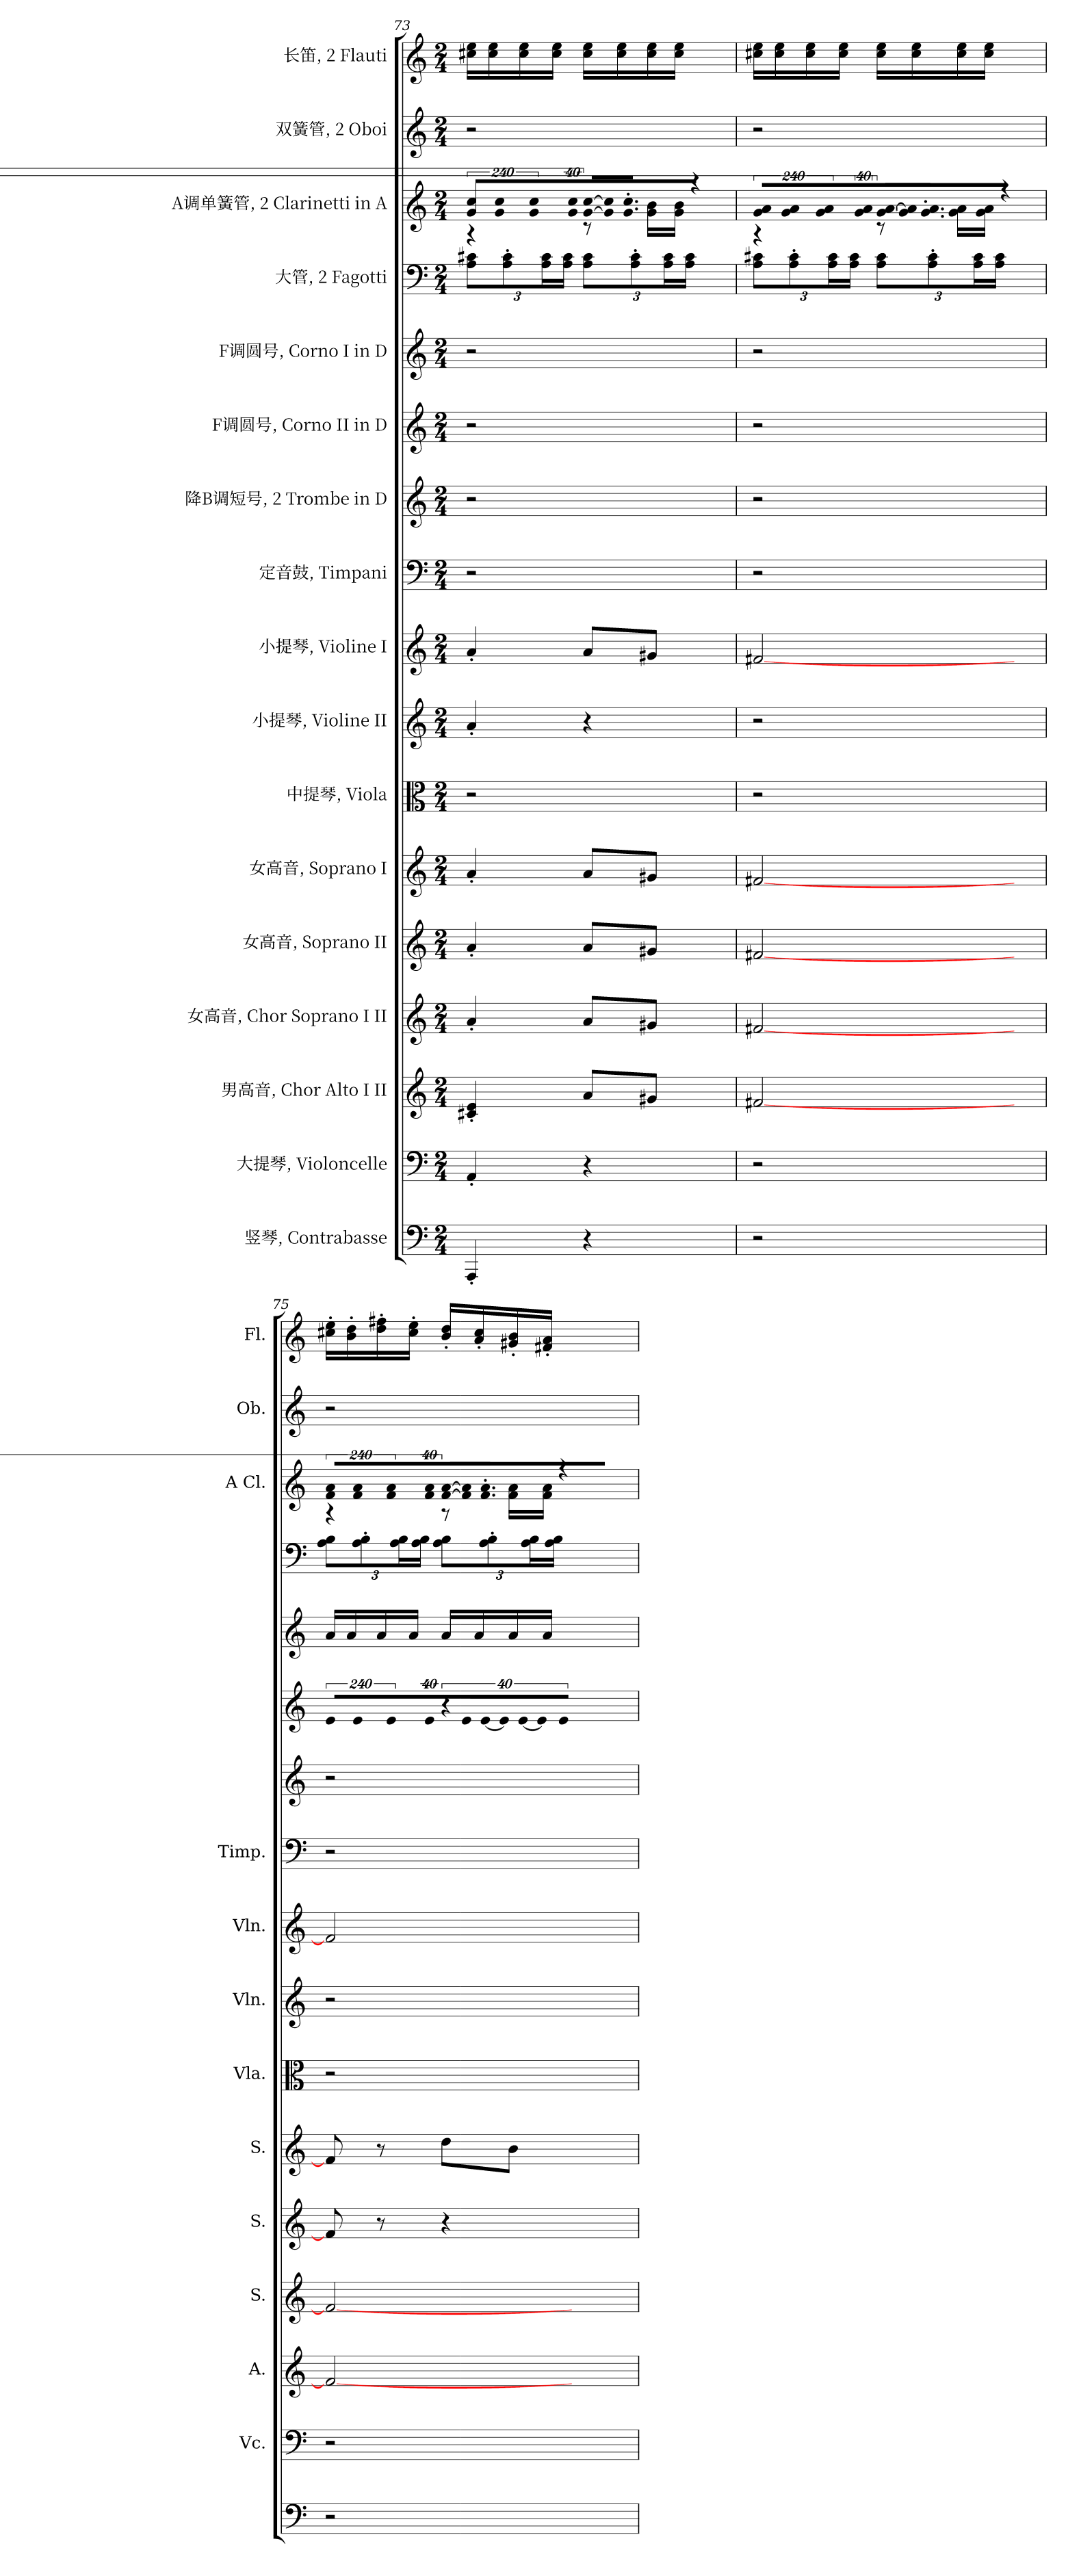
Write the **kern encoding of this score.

**kern	**kern	**kern	**kern	**kern	**kern	**kern	**kern	**kern	**kern	**kern	**kern	**kern	**kern	**kern	**kern	**kern
*part17	*part16	*part15	*part14	*part13	*part12	*part11	*part10	*part9	*part8	*part7	*part6	*part5	*part4	*part3	*part2	*part1
*staff17	*staff16	*staff15	*staff14	*staff13	*staff12	*staff11	*staff10	*staff9	*staff8	*staff7	*staff6	*staff5	*staff4	*staff3	*staff2	*staff1
*I"竖琴, Contrabasse	*I"大提琴, Violoncelle	*I"男高音, Chor Alto I II	*I"女高音, Chor Soprano I II	*I"女高音, Soprano II	*I"女高音, Soprano I	*I"中提琴, Viola	*I"小提琴, Violine II	*I"小提琴, Violine I	*I"定音鼓, Timpani	*I"降B调短号, 2 Trombe in D	*I"F调圆号, Corno II in D	*I"F调圆号, Corno I in D	*I"大管, 2 Fagotti	*I"A调单簧管, 2 Clarinetti in A	*I"双簧管, 2 Oboi	*I"长笛, 2 Flauti
*	*I'Vc.	*I'A.	*I'S.	*I'S.	*I'S.	*I'Vla.	*I'Vln.	*I'Vln.	*I'Timp.	*	*	*	*	*I'A Cl.	*I'Ob.	*I'Fl.
*clefF4	*clefF4	*clefG2	*clefG2	*clefG2	*clefG2	*clefC3	*clefG2	*clefG2	*clefF4	*clefG2	*clefG2	*clefG2	*clefF4	*clefG2	*clefG2	*clefG2
*	*	*	*	*	*	*	*	*	*	*ITrd1c2	*ITrd4c7	*ITrd4c7	*	*ITrd2c3	*	*
*k[]	*k[]	*k[]	*k[]	*k[]	*k[]	*k[]	*k[]	*k[]	*k[]	*k[b-e-]	*k[b-]	*k[b-]	*k[]	*k[f#c#g#]	*k[]	*k[]
*M2/4	*M2/4	*M2/4	*M2/4	*M2/4	*M2/4	*M2/4	*M2/4	*M2/4	*M2/4	*M2/4	*M2/4	*M2/4	*M2/4	*M2/4	*M2/4	*M2/4
*MM80	*MM80	*MM80	*MM80	*MM80	*MM80	*MM80	*MM80	*MM80	*MM80	*MM80	*MM80	*MM80	*MM80	*MM80	*MM80	*MM80
*	*	*	*	*	*	*	*	*	*	*	*	*	*Xbrackettup	*	*	*
=73	=73	=73	=73	=73	=73	=73	=73	=73	=73	=73	=73	=73	=73	=73	=73	=73
!	!	!	!	!	!	!	!	!	!	!	!	!	!	!LO:N:vis=16	!	!
*	*	*	*	*	*	*	*	*	*	*	*	*	*	*^	*	*
4AAA'/	4AA'/	4c#X/' 4e/'	4a'/	4a'/	4a'/	2r	4a'/	4a'/	2r	2r	2r	2r	12A\ 12c#X\L	1920%137e/ 1920%137a/LL	4r	2r	16cc#X\ 16ee\LL
.	.	.	.	.	.	.	.	.	.	.	.	.	.	.	.	.	16cc#\ 16ee\
!	!	!	!	!	!	!	!	!	!	!	!	!	!	!LO:N:vis=16	!	!	!
.	.	.	.	.	.	.	.	.	.	.	.	.	.	1920%137e/ 1920%137a/	.	.	.
.	.	.	.	.	.	.	.	.	.	.	.	.	12A\' 12c#\'	.	.	.	.
.	.	.	.	.	.	.	.	.	.	.	.	.	.	.	.	.	16cc#\ 16ee\
!	!	!	!	!	!	!	!	!	!	!	!	!	!	!LO:N:vis=16	!	!	!
.	.	.	.	.	.	.	.	.	.	.	.	.	.	1920%137e/ 1920%137a/	.	.	.
.	.	.	.	.	.	.	.	.	.	.	.	.	24A\ 24c#\L	.	.	.	.
.	.	.	.	.	.	.	.	.	.	.	.	.	.	.	.	.	16cc#\ 16ee\JJ
.	.	.	.	.	.	.	.	.	.	.	.	.	24A\ 24c#\JJ	.	.	.	.
!	!	!	!	!	!	!	!	!	!	!	!	!	!	!LO:N:vis=32	!	!	!
.	.	.	.	.	.	.	.	.	.	.	.	.	.	640%23e/ 640%23a/JJk	.	.	.
*	*	*	*	*	*	*	*	*	*	*	*	*	*	*	*	*	*MM90
!	!	!	!	!	!	!	!	!	!	!	!	!	!	!LO:N:vis=32	!	!	!
4r	4r	8a/L	8a/L	8a/L	8a/L	.	4r	8a/L	.	.	.	.	12A\ 12c#\L	[640%23e/ [640%23a/LLL	8r	.	16cc#\ 16ee\LL
!	!	!	!	!	!	!	!	!	!	!	!	!	!	!LO:N:vis=32	!	!	!
.	.	.	.	.	.	.	.	.	.	.	.	.	.	640%23e/] 640%23a/]J	.	.	.
.	.	.	.	.	.	.	.	.	.	.	.	.	.	.	.	.	16cc#\ 16ee\
!	!	!	!	!	!	!	!	!	!	!	!	!	!	!LO:N:vis=16.	!	!	!
.	.	.	.	.	.	.	.	.	.	.	.	.	.	960%103e/' 960%103a/'JJ	.	.	.
.	.	.	.	.	.	.	.	.	.	.	.	.	12A\' 12c#\'	.	.	.	.
.	.	8g#X/J	8g#X/J	8g#X/J	8g#X/J	.	.	8g#X/J	.	.	.	.	.	.	16e\ 16g#\LL	.	16cc#\ 16ee\
.	.	.	.	.	.	.	.	.	.	.	.	.	24A\ 24c#\L	.	.	.	.
!	!	!	!	!	!	!	!	!	!	!	!	!	!	!LO:N:vis=16	!	!	!
.	.	.	.	.	.	.	.	.	.	.	.	.	.	1920%137r	.	.	.
.	.	.	.	.	.	.	.	.	.	.	.	.	.	.	16e\ 16g#\JJ	.	16cc#\ 16ee\JJ
.	.	.	.	.	.	.	.	.	.	.	.	.	24A\ 24c#\JJ	.	.	.	.
1920ryy	1920ryy	1920ryy	1920ryy	1920ryy	1920ryy	1920ryy	1920ryy	1920ryy	1920ryy	1920ryy	1920ryy	1920ryy	1920ryy	.	1920ryy	1920ryy	1920ryy
!!LO:PB:g=z
=74	=74	=74	=74	=74	=74	=74	=74	=74	=74	=74	=74	=74	=74	=74	=74	=74	=74
*	*	*	*	*	*	*	*	*	*	*	*	*	*	*	*	*	*MM85
!	!	!	!	!	!	!	!	!	!	!	!	!	!	!LO:N:vis=16	!	!	!
2r	2r	[2f#X/	[2f#X/	[2f#X/	[2f#X/	2r	2r	[2f#X/	2r	2r	2r	2r	12A\ 12c#X\L	1920%137e/ 1920%137f#/LL	4r	2r	16cc#X\ 16ee\LL
.	.	.	.	.	.	.	.	.	.	.	.	.	.	.	.	.	16cc#\ 16ee\
!	!	!	!	!	!	!	!	!	!	!	!	!	!	!LO:N:vis=16	!	!	!
.	.	.	.	.	.	.	.	.	.	.	.	.	.	1920%137e/ 1920%137f#/	.	.	.
.	.	.	.	.	.	.	.	.	.	.	.	.	12A\' 12c#\'	.	.	.	.
.	.	.	.	.	.	.	.	.	.	.	.	.	.	.	.	.	16cc#\ 16ee\
!	!	!	!	!	!	!	!	!	!	!	!	!	!	!LO:N:vis=16	!	!	!
.	.	.	.	.	.	.	.	.	.	.	.	.	.	1920%137e/ 1920%137f#/	.	.	.
.	.	.	.	.	.	.	.	.	.	.	.	.	24A\ 24c#\L	.	.	.	.
.	.	.	.	.	.	.	.	.	.	.	.	.	.	.	.	.	16cc#\ 16ee\JJ
.	.	.	.	.	.	.	.	.	.	.	.	.	24A\ 24c#\JJ	.	.	.	.
!	!	!	!	!	!	!	!	!	!	!	!	!	!	!LO:N:vis=32	!	!	!
.	.	.	.	.	.	.	.	.	.	.	.	.	.	640%23e/ 640%23f#/JJk	.	.	.
*	*	*	*	*	*	*	*	*	*	*	*	*	*	*	*	*	*MM90
!	!	!	!	!	!	!	!	!	!	!	!	!	!	!LO:N:vis=32	!	!	!
.	.	.	.	.	.	.	.	.	.	.	.	.	12A\ 12c#\L	[640%23e/ [640%23f#/LLL	8r	.	16cc#\ 16ee\LL
!	!	!	!	!	!	!	!	!	!	!	!	!	!	!LO:N:vis=32	!	!	!
.	.	.	.	.	.	.	.	.	.	.	.	.	.	640%23e/] 640%23f#/]J	.	.	.
.	.	.	.	.	.	.	.	.	.	.	.	.	.	.	.	.	16cc#\ 16ee\
!	!	!	!	!	!	!	!	!	!	!	!	!	!	!LO:N:vis=16.	!	!	!
.	.	.	.	.	.	.	.	.	.	.	.	.	.	960%103e/' 960%103f#/'JJ	.	.	.
.	.	.	.	.	.	.	.	.	.	.	.	.	12A\' 12c#\'	.	.	.	.
.	.	.	.	.	.	.	.	.	.	.	.	.	.	.	16e\ 16f#\LL	.	16cc#\ 16ee\
.	.	.	.	.	.	.	.	.	.	.	.	.	24A\ 24c#\L	.	.	.	.
!	!	!	!	!	!	!	!	!	!	!	!	!	!	!LO:N:vis=16	!	!	!
.	.	.	.	.	.	.	.	.	.	.	.	.	.	1920%137r	.	.	.
.	.	.	.	.	.	.	.	.	.	.	.	.	.	.	16e\ 16f#\JJ	.	16cc#\ 16ee\JJ
.	.	.	.	.	.	.	.	.	.	.	.	.	24A\ 24c#\JJ	.	.	.	.
1920ryy	1920ryy	1920ryy	1920ryy	1920ryy	1920ryy	1920ryy	1920ryy	1920ryy	1920ryy	1920ryy	1920ryy	1920ryy	1920ryy	.	1920ryy	1920ryy	1920ryy
=75	=75	=75	=75	=75	=75	=75	=75	=75	=75	=75	=75	=75	=75	=75	=75	=75	=75
*	*	*	*	*	*	*	*	*	*	*	*	*	*	*	*	*	*MM85
!	!	!	!	!	!	!	!	!	!	!	!LO:N:vis=16	!	!	!LO:N:vis=16	!	!	!
2r	2r	2f#/_	2f#/_	8f#/]	8f#/]	2r	2r	2f#/]	2r	2r	1920%137A/LL	16d/LL	12A\ 12B\L	1920%137d/ 1920%137f#/LL	4r	2r	16cc#X\' 16ee\'LL
.	.	.	.	.	.	.	.	.	.	.	.	16d/	.	.	.	.	16b\' 16dd\'
!	!	!	!	!	!	!	!	!	!	!	!LO:N:vis=16	!	!	!LO:N:vis=16	!	!	!
.	.	.	.	.	.	.	.	.	.	.	1920%137A/	.	.	1920%137d/ 1920%137f#/	.	.	.
.	.	.	.	.	.	.	.	.	.	.	.	.	12A\' 12B\'	.	.	.	.
.	.	.	.	8r	8r	.	.	.	.	.	.	16d/	.	.	.	.	16dd\' 16ff#X\'
!	!	!	!	!	!	!	!	!	!	!	!LO:N:vis=16	!	!	!LO:N:vis=16	!	!	!
.	.	.	.	.	.	.	.	.	.	.	1920%137A/	.	.	1920%137d/ 1920%137f#/	.	.	.
.	.	.	.	.	.	.	.	.	.	.	.	.	24A\ 24B\L	.	.	.	.
.	.	.	.	.	.	.	.	.	.	.	.	16d/JJ	.	.	.	.	16cc#\' 16ee\'JJ
.	.	.	.	.	.	.	.	.	.	.	.	.	24A\ 24B\JJ	.	.	.	.
!	!	!	!	!	!	!	!	!	!	!	!LO:N:vis=32	!	!	!LO:N:vis=32	!	!	!
.	.	.	.	.	.	.	.	.	.	.	640%23A/JJk	.	.	640%23d/ 640%23f#/JJk	.	.	.
*	*	*	*	*	*	*	*	*	*	*	*	*	*	*	*	*	*MM90
!	!	!	!	!	!	!	!	!	!	!	!LO:N:vis=32	!	!	!LO:N:vis=32	!	!	!
.	.	.	.	4r	8dd\L	.	.	.	.	.	640%23r	16d/LL	12A\ 12B\L	[640%23d/ [640%23f#/LLL	8r	.	16b/' 16dd/'LL
!	!	!	!	!	!	!	!	!	!	!	!LO:N:vis=32	!	!	!LO:N:vis=32	!	!	!
.	.	.	.	.	.	.	.	.	.	.	640%23A/LLL	.	.	640%23d/] 640%23f#/]J	.	.	.
.	.	.	.	.	.	.	.	.	.	.	.	16d/	.	.	.	.	16a/' 16cc#/'
!	!	!	!	!	!	!	!	!	!	!	!LO:N:vis=32	!	!	!LO:N:vis=16.	!	!	!
.	.	.	.	.	.	.	.	.	.	.	[640%23A/	.	.	960%103d/' 960%103f#/'JJ	.	.	.
.	.	.	.	.	.	.	.	.	.	.	.	.	12A\' 12B\'	.	.	.	.
!	!	!	!	!	!	!	!	!	!	!	!LO:N:vis=32	!	!	!	!	!	!
.	.	.	.	.	.	.	.	.	.	.	640%23A/]	.	.	.	.	.	.
.	.	.	.	.	8b\J	.	.	.	.	.	.	16d/	.	.	16d\ 16f#\LL	.	16g#X/' 16b/'
!	!	!	!	!	!	!	!	!	!	!	!LO:N:vis=32	!	!	!	!	!	!
.	.	.	.	.	.	.	.	.	.	.	[640%23A/	.	.	.	.	.	.
.	.	.	.	.	.	.	.	.	.	.	.	.	24A\ 24B\L	.	.	.	.
!	!	!	!	!	!	!	!	!	!	!	!	!	!	!LO:N:vis=16	!	!	!
.	.	.	.	.	.	.	.	.	.	.	.	.	.	1920%137r	.	.	.
!	!	!	!	!	!	!	!	!	!	!	!LO:N:vis=32	!	!	!	!	!	!
.	.	.	.	.	.	.	.	.	.	.	640%23A/]	.	.	.	.	.	.
.	.	.	.	.	.	.	.	.	.	.	.	16d/JJ	.	.	16d\ 16f#\JJ	.	16f#X/' 16a/'JJ
.	.	.	.	.	.	.	.	.	.	.	.	.	24A\ 24B\JJ	.	.	.	.
!	!	!	!	!	!	!	!	!	!	!	!LO:N:vis=32	!	!	!	!	!	!
.	.	.	.	.	.	.	.	.	.	.	640%23A/JJJ	.	.	.	.	.	.
640ryy	640ryy	640ryy	640ryy	640ryy	640ryy	640ryy	640ryy	640ryy	640ryy	640ryy	.	640ryy	640ryy	.	960ryy	640ryy	640ryy
.	.	.	.	.	.	.	.	.	.	.	.	.	.	960ryy	.	.	.
.	.	.	.	.	.	.	.	.	.	.	.	.	.	.	1920ryy	.	.
*	*	*	*	*	*	*	*	*	*	*	*	*	*	*v	*v	*	*
=	=	=	=	=	=	=	=	=	=	=	=	=	=	=	=	=
*-	*-	*-	*-	*-	*-	*-	*-	*-	*-	*-	*-	*-	*-	*-	*-	*-
